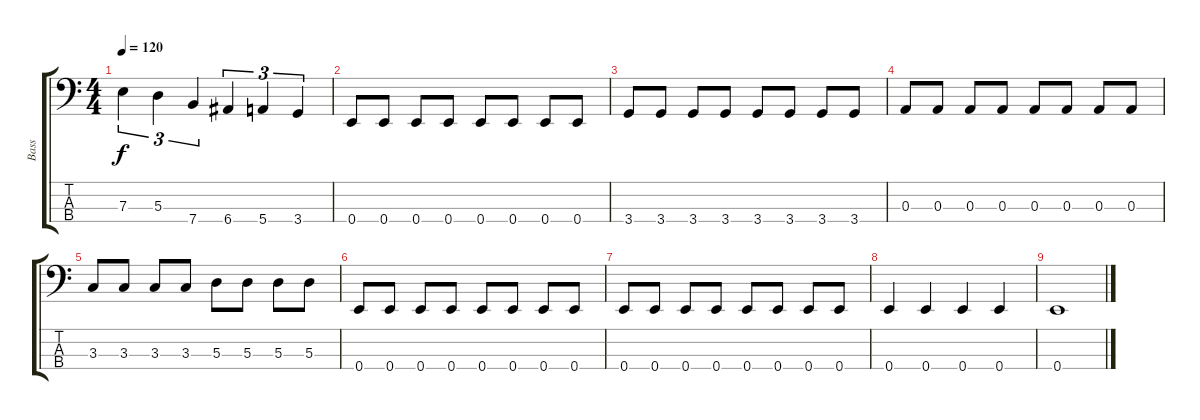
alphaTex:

\track ("Bass" "Bass") {instrument electricbassfinger}
\staff {score tabs}
\tuning (G2 D2 A1 E1) {hide}
\ts (4 4)
\tempo 120
\clef f4
\ks c
7.3.4{tu (3 2) dy f} 5.3.4{tu (3 2)} 7.4.4{tu (3 2)} 6.4.4{tu (3 2)} 5.4.4{tu (3 2)} 3.4.4{tu (3 2)} |
0.4.8 0.4.8 0.4.8 0.4.8 0.4.8 0.4.8 0.4.8 0.4.8 |
3.4.8 3.4.8 3.4.8 3.4.8 3.4.8 3.4.8 3.4.8 3.4.8 |
0.3.8 0.3.8 0.3.8 0.3.8 0.3.8 0.3.8 0.3.8 0.3.8 |
3.3.8 3.3.8 3.3.8 3.3.8 5.3.8 5.3.8 5.3.8 5.3.8 |
0.4.8 0.4.8 0.4.8 0.4.8 0.4.8 0.4.8 0.4.8 0.4.8 |
0.4.8 0.4.8 0.4.8 0.4.8 0.4.8 0.4.8 0.4.8 0.4.8 |
0.4.4 0.4.4 0.4.4 0.4.4 |
0.4.1
